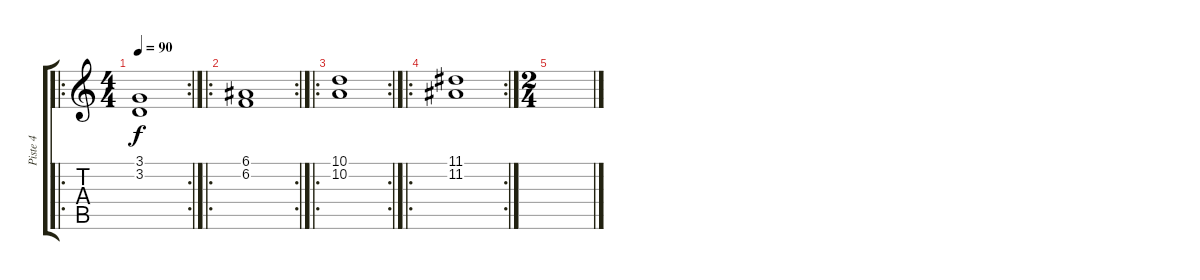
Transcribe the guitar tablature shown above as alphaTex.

\track ("Piste 4" "Piste 4") {instrument fx7echoes}
\staff {score tabs}
\tuning (E4 B3 G3 D3 A2 E2) {hide}
\ro
\rc 2
\ts (4 4)
\tempo 90
\clef g2
\ks c
(3.1 3.2).1{dy f} |
\ro
\rc 2
(6.1 6.2).1 |
\ro
\rc 2
(10.1 10.2).1 |
\ro
\rc 2
(11.1 11.2).1 |
\ts (2 4)
